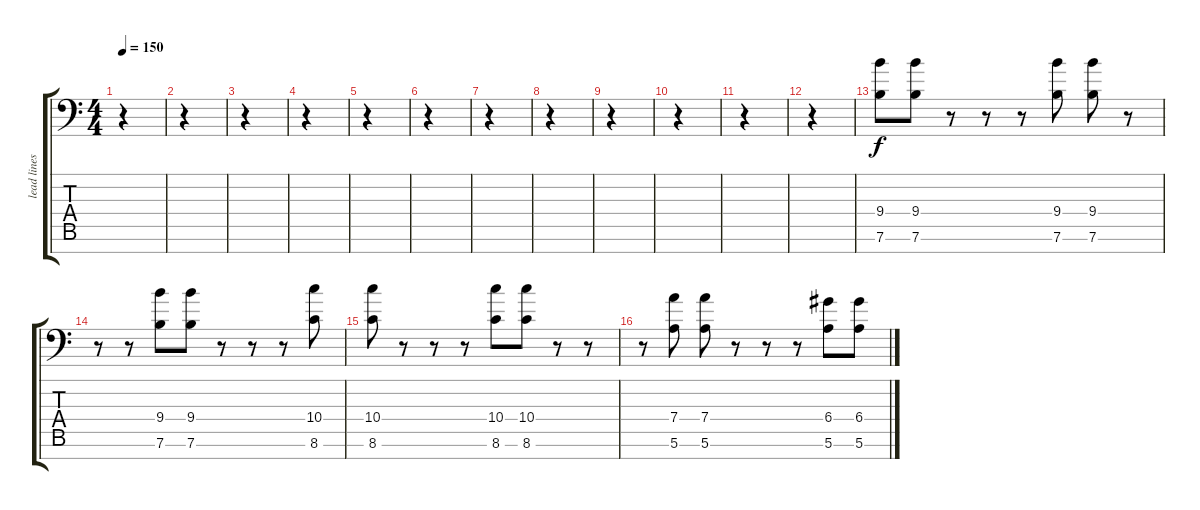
\track ("lead lines" "lead lines") {instrument distortionguitar}
\staff {score tabs}
\tuning (E4 B3 G3 D3 A2 E2 A1) {hide}
\ts (4 4)
\tempo 150
\clef f4
\ks c
r.4{dy f instrument distortionguitar} |
r.4 |
r.4 |
r.4 |
r.4 |
r.4 |
r.4 |
r.4 |
r.4 |
r.4 |
r.4 |
r.4 |
(9.4 7.6).8 (9.4 7.6).8 r.8 r.8 r.8 (9.4 7.6).8 (9.4 7.6).8 r.8 |
r.8 r.8 (9.4 7.6).8 (9.4 7.6).8 r.8 r.8 r.8 (10.4 8.6).8 |
(10.4 8.6).8 r.8 r.8 r.8 (10.4 8.6).8 (10.4 8.6).8 r.8 r.8 |
r.8 (7.4 5.6).8 (7.4 5.6).8 r.8 r.8 r.8 (6.4 5.6).8 (6.4 5.6).8
